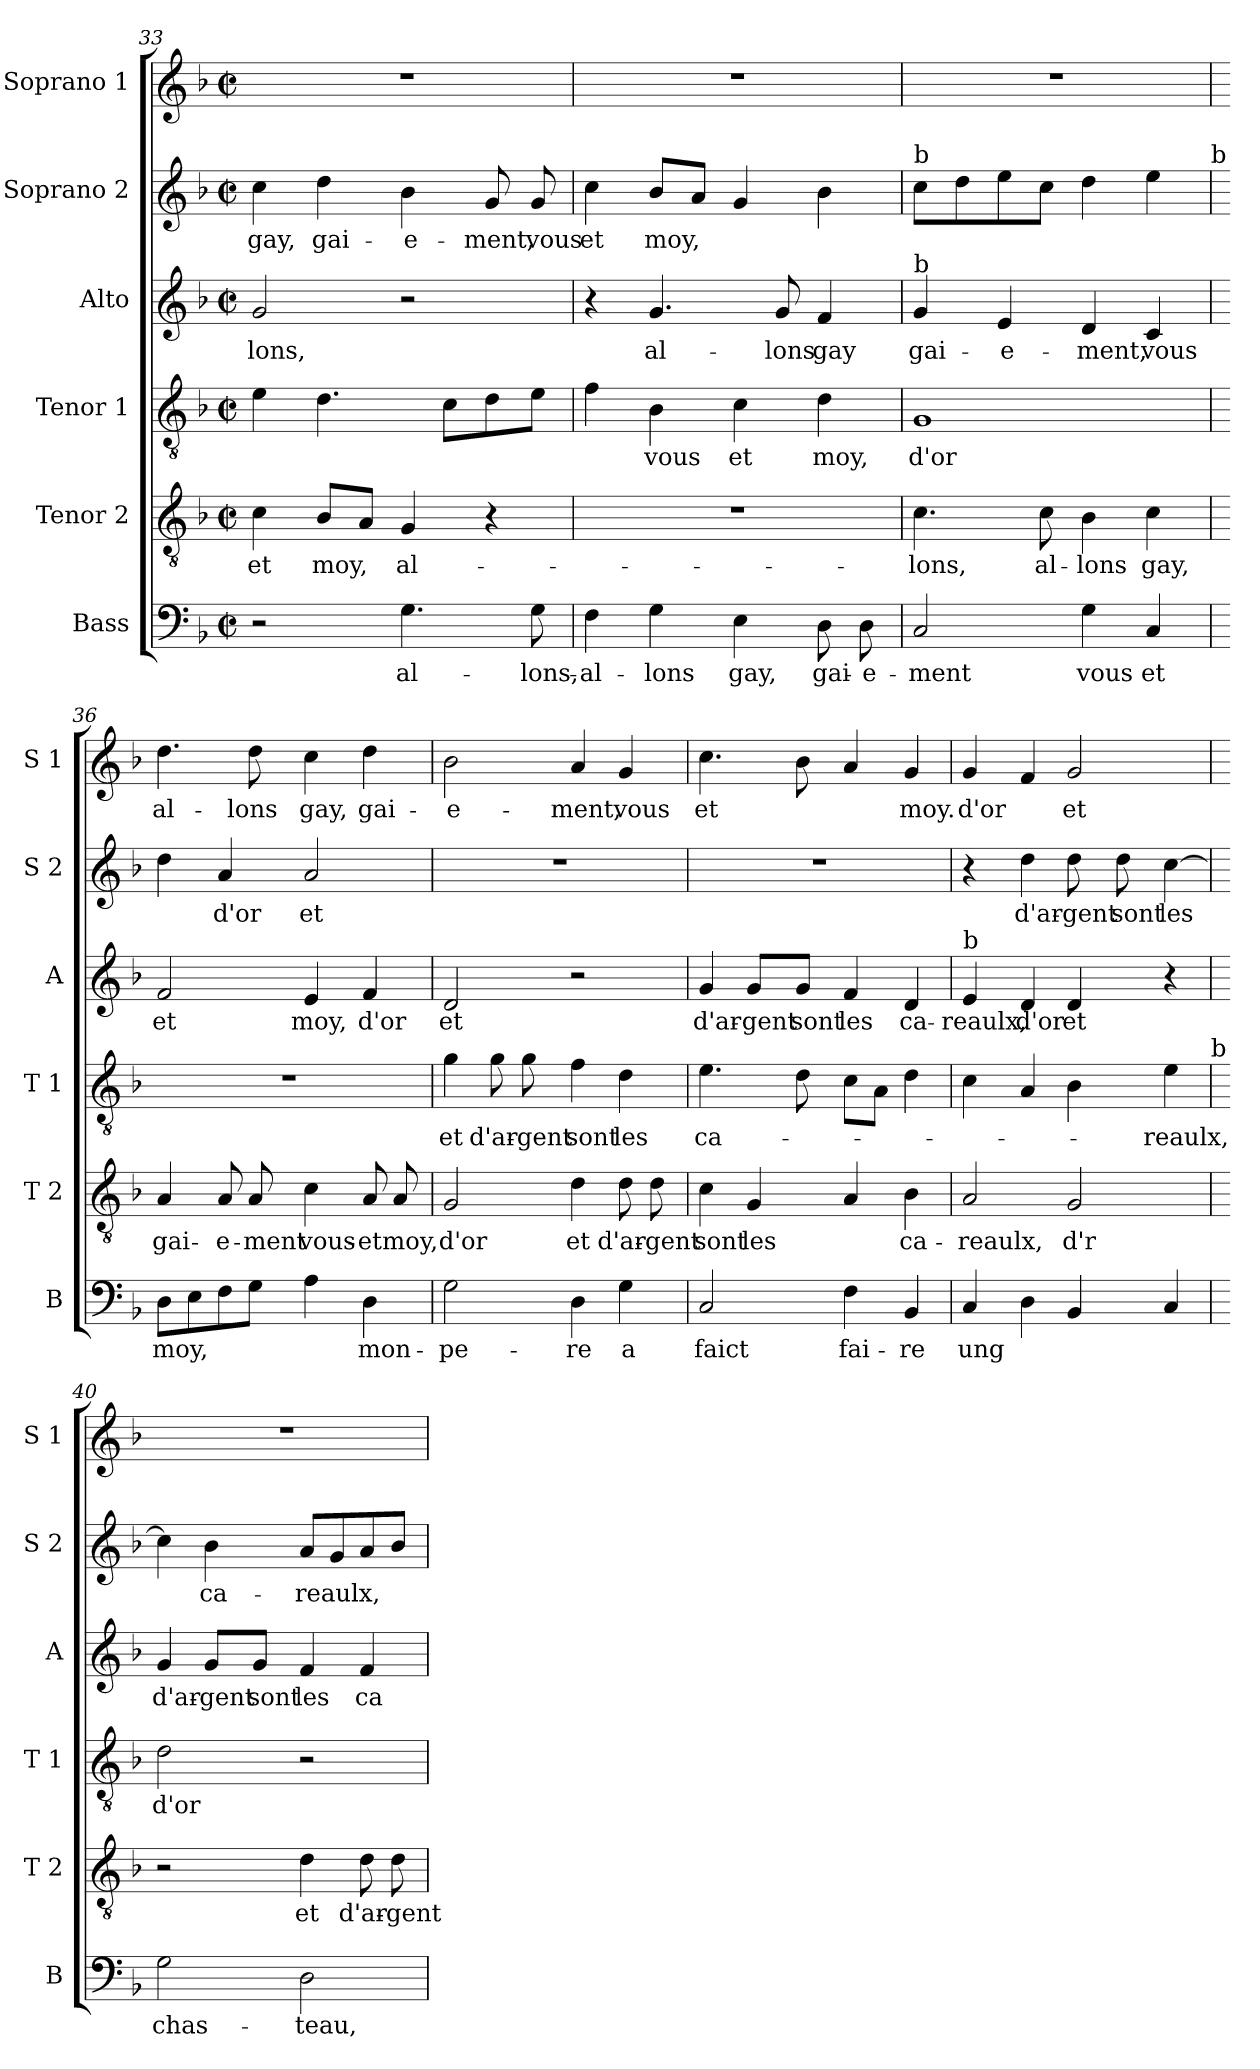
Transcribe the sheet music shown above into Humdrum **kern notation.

**kern	**text	**kern	**text	**kern	**text	**kern	**text	**kern	**text	**kern	**text
*part6	*part6	*part5	*part5	*part4	*part4	*part3	*part3	*part2	*part2	*part1	*part1
*staff6	*staff6	*staff5	*staff5	*staff4	*staff4	*staff3	*staff3	*staff2	*staff2	*staff1	*staff1
*I"Bass	*	*I"Tenor 2	*	*I"Tenor 1	*	*I"Alto	*	*I"Soprano 2	*	*I"Soprano 1	*
*I'B	*	*I'T 2	*	*I'T 1	*	*I'A	*	*I'S 2	*	*I'S 1	*
*clefF4	*	*clefGv2	*	*clefGv2	*	*clefG2	*	*clefG2	*	*clefG2	*
*k[b-]	*	*k[b-]	*	*k[b-]	*	*k[b-]	*	*k[b-]	*	*k[b-]	*
*F:	*	*F:	*	*F:	*	*F:	*	*F:	*	*F:	*
*M2/2	*	*M2/2	*	*M2/2	*	*M2/2	*	*M2/2	*	*M2/2	*
*met(c|)	*	*met(c|)	*	*met(c|)	*	*met(c|)	*	*met(c|)	*	*met(c|)	*
=33	=33	=33	=33	=33	=33	=33	=33	=33	=33	=33	=33
2r	.	4c\	et	4e\	.	2g/	-lons,	4cc\	gay,	1r	.
.	.	8B-/L	moy,	4.d\	.	.	.	4dd\	gai-	.	.
.	.	8A/J	.	.	.	.	.	.	.	.	.
4.G\	al-	4G/	al-	.	.	2r	.	4b-\	-e-	.	.
.	.	.	.	8c\L	.	.	.	.	.	.	.
.	.	4r	.	8d\	.	.	.	8g/	-ment,	.	.
8G\	-lons,-	.	.	8e\J	.	.	.	8g/	vous	.	.
!!LO:LB:g=z
=34	=34	=34	=34	=34	=34	=34	=34	=34	=34	=34	=34
4F\	-al-	1r	.	4f\	.	4r	.	4cc\	et	1r	.
4G\	-lons	.	.	4B-\	vous	4.g/	al-	8b-/L	moy,	.	.
.	.	.	.	.	.	.	.	8a/J	.	.	.
4E\	gay,	.	.	4c\	et	.	.	4g/	.	.	.
.	.	.	.	.	.	8g/	-lons	.	.	.	.
8D\	gai-	.	.	4d\	moy,	4f/	gay	4b-\	.	.	.
8D\	-e-	.	.	.	.	.	.	.	.	.	.
=35	=35	=35	=35	=35	=35	=35	=35	=35	=35	=35	=35
!	!	!	!	!	!	!	!	!LO:TX:a:t=b	!	!	!
!	!	!	!	!	!	!LO:TX:a:t=b	!	!	!	!	!
2C/	-ment	4.c\	-lons,	1G	d'or	4g/	gai-	8cc\L	.	1r	.
.	.	.	.	.	.	.	.	8dd\	.	.	.
.	.	.	.	.	.	4e/	-e-	8ee\	.	.	.
.	.	8c\	al-	.	.	.	.	8cc\J	.	.	.
4G\	vous	4B-\	-lons	.	.	4d/	-ment,	4dd\	.	.	.
4C/	et	4c\	gay,	.	.	4c/	vous	4ee\	.	.	.
!	!	!	!	!	!	!	!	!LO:TX:a:t=b	!	!	!
=36	=36	=36	=36	=36	=36	=36	=36	=36	=36	=36	=36
8D\L	moy,	4A/	gai-	1r	.	2f/	et	4dd\	.	4.dd\	al-
8E\	.	.	.	.	.	.	.	.	.	.	.
8F\	.	8A/	-e-	.	.	.	.	4a/	d'or	.	.
8G\J	.	8A/	-ment	.	.	.	.	.	.	8dd\	-lons
4A\	.	4c\	vous-	.	.	4e/	moy,	2a/	et	4cc\	gay,
4D\	mon-	8A/	-et	.	.	4f/	d'or	.	.	4dd\	gai-
.	.	8A/	moy,	.	.	.	.	.	.	.	.
=37	=37	=37	=37	=37	=37	=37	=37	=37	=37	=37	=37
2G\	-pe-	2G/	d'or	4g\	et	2d/	et	1r	.	2b-\	-e-
.	.	.	.	8g\	d'ar-	.	.	.	.	.	.
.	.	.	.	8g\	-gent	.	.	.	.	.	.
4D\	-re	4d\	et	4f\	sont	2r	.	.	.	4a/	-ment,
4G\	a	8d\	d'ar-	4d\	les	.	.	.	.	4g/	vous
.	.	8d\	-gent	.	.	.	.	.	.	.	.
!!LO:PB:g=z
=38	=38	=38	=38	=38	=38	=38	=38	=38	=38	=38	=38
2C/	faict	4c\	sont	4.e\	ca-	4g/	d'ar-	1r	.	4.cc\	et
.	.	4G/	les	.	.	8g/L	-gent	.	.	.	.
.	.	.	.	8d\	.	8g/J	sont	.	.	8b-\	.
4F\	fai-	4A/	.	8c\L	.	4f/	les	.	.	4a/	.
.	.	.	.	8A\J	.	.	.	.	.	.	.
4BB-/	-re	4B-\	ca-	4d\	.	4d/	ca-	.	.	4g/	moy.
=39	=39	=39	=39	=39	=39	=39	=39	=39	=39	=39	=39
!	!	!	!	!	!	!LO:TX:a:t=b	!	!	!	!	!
4C/	ung	2A/	-reaulx,	4c\	.	4e/	-reaulx,	4r	.	4g/	d'or
4D\	.	.	.	4A/	.	4d/	d'or	4dd\	d'ar-	4f/	.
4BB-/	.	2G/	d'r	4B-\	.	4d/	et	8dd\	-gent	2g/	et
.	.	.	.	.	.	.	.	8dd\	sont	.	.
4C/	.	.	.	4e\	-reaulx,	4r	.	[4cc\	les	.	.
!	!	!	!	!LO:TX:a:t=b	!	!	!	!	!	!	!
=40	=40	=40	=40	=40	=40	=40	=40	=40	=40	=40	=40
2G\	chas-	2r	.	2d\	d'or	4g/	d'ar-	4cc\]	.	1r	.
.	.	.	.	.	.	8g/L	-gent	4b-\	ca-	.	.
.	.	.	.	.	.	8g/J	sont	.	.	.	.
2D\	-teau,	4d\	et	2r	.	4f/	les	8a/L	-reaulx,	.	.
.	.	.	.	.	.	.	.	8g/	.	.	.
.	.	8d\	d'ar-	.	.	4f/	ca-	8a/	.	.	.
.	.	8d\	-gent	.	.	.	.	8b-/J	.	.	.
=	=	=	=	=	=	=	=	=	=	=	=
*-	*-	*-	*-	*-	*-	*-	*-	*-	*-	*-	*-
